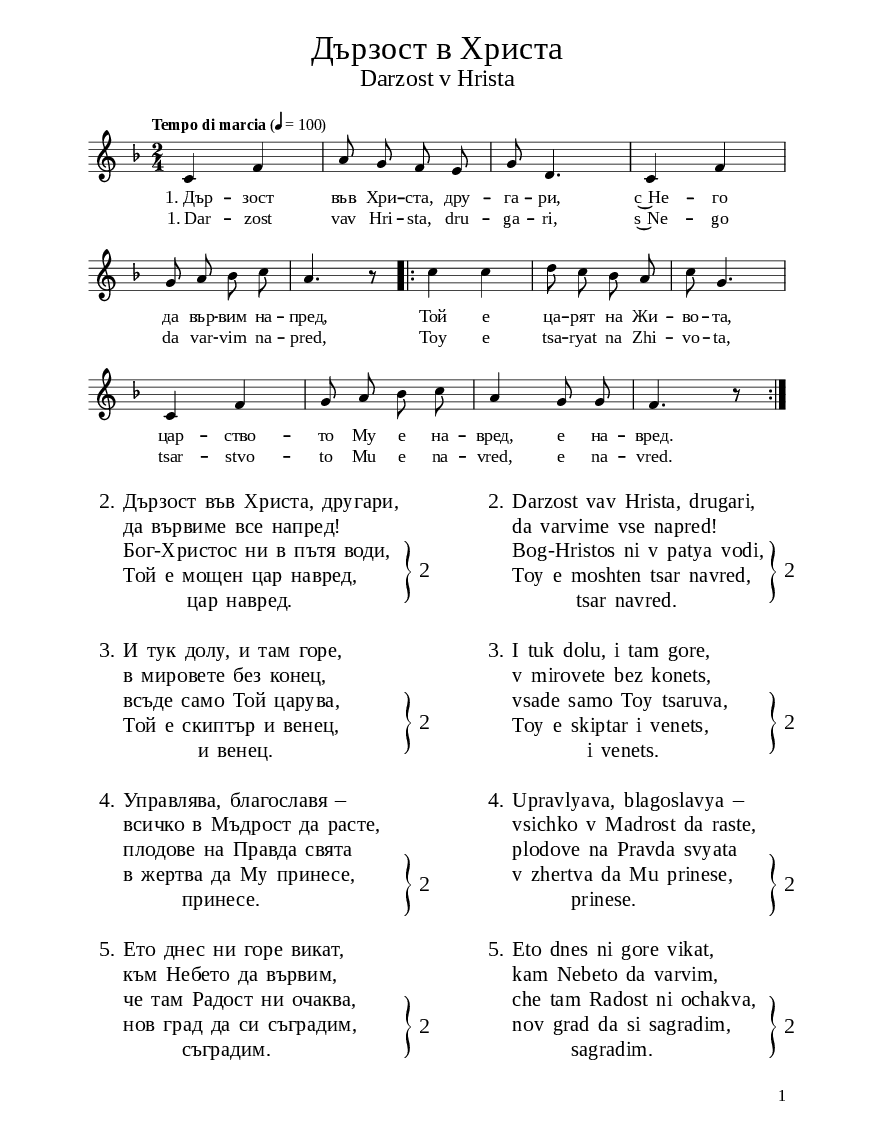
\version "2.24.0"

% include paper part and global functions
\include "include/globals.ily"


"rightBraces052_1" = \markup {
  \column {
    % repeat braces
    \translate #'(0 . -6.2 )
    \right-brace #30

    \translate #'(0 . -11.6 )
    \right-brace #30

    \translate #'(0 . -12.6 )
    \right-brace #30

    \translate #'(0 . -10.7 )
    \right-brace #30

  }
  \column {
    % repeat numbers
    \translate #'(0 . -6.7 )
    2

    \translate #'(0 . -14.6 )
    2

    \translate #'(0 . -15.6 )
    2

    \translate #'(0 . -13.7)
    2



  }
}

"rightBraces052_2" = \markup {
  \column {
    % repeat braces


    \translate #'(0 . -6.4 )
    \right-brace #30

    \translate #'(0 . -12.3 )
    \right-brace #30

    \translate #'(0 . -11 )
    \right-brace #30


  }
  \column {
    % repeat numbers

    \translate #'(0 . -7.2 )
    2

    \translate #'(0 . -14.7 )
    2

    \translate #'(0 . -15.0 )
    2


  }
}

\bookpart {
  \include "include/bookpart-paper.ily"
  \score {
    \include "include/score-layout.ily"

    \new Voice \absolute  {
      \clef treble
      \key f \major
      \time 2/4
      \tempoFunc "Tempo di marcia" 4 "100"
      \autoBeamOff
      \autoBeamOff
      c'4 f' | a'8 g' f' e' | g'8 d'4. | c'4 f' \break |
      g'8 a' bes' c'' | a'4. r8 \repeat volta 2 {
        | c''4 c'' | d''8 c'' bes' a' | c''8 g'4. \break |
        c'4  f'4 | g'8 a' bes' c'' a'4 g'8 g' | f'4. r8
      } \break
    }

    \addlyrics {
      "1. Дър" -- зост във Хри -- ста, дру -- га -- ри, с~Не -- го
      да вър -- вим на -- пред, Той е ца -- рят на Жи -- во -- та,
      цар -- ство -- то Му е на -- вред, е на -- вред.
    }

    \addlyrics {
      "1. Dar" -- zost vav Hri -- sta, dru -- ga -- ri, s~Ne -- go
      da var -- vim na -- pred, Toy e tsa -- ryat na Zhi -- vo -- ta,
      tsar -- stvo -- to Mu e na -- vred, e na -- vred.
    }

    \header {
      title = \titleFunc "Дързост в Христа" "Darzost v Hrista"
    }

    \midi{}

  } % score

  \markup \fontsize #bgCoupletFontSize {
    \hspace #1
    \override #`(baseline-skip . ,bgCoupletBaselineSkip)
    \column {


      \line {   2.  Дързост във Христа, другари,}

      \line {   "   " да вървиме все напред!}

      \line {   "   " Бог-Христос ни в пътя води,}

      \line {   "   " Той е мощен цар навред,}

      \line {   "               " цар навред.}
      \line {   "   "}

      \line {   3.  И тук долу, и там горе, }

      \line {   "   " в мировете без конец, }

      \line {   "   " всъде само Той царува, }

      \line {   "   " Той е скиптър и венец, }

      \line {   "                 " и венец. }
      \line {   "   "}
      \line {   4.  Управлява, благославя – }

      \line {   "   " всичко в Мъдрост да расте, }

      \line {   "   " плодове на Правда свята }

      \line {   "   " в жертва да Му принесе, }

      \line {   "              " принесе. }

      \line {   "   "}


      \line {   5. Ето днес ни горе викат, }

      \line {   "   " към Небето да вървим, }

      \line {   "   " че там Радост ни очаква, }

      \line {   "   " нов град да си съградим, }

      \line {   "              " съградим. }

      \line {   "   "}

    }\"rightBraces052_1"
    \hspace #5
    \override #`(baseline-skip . ,bgCoupletBaselineSkip)
    \column {

      \line {   2.  Darzost vav Hrista, drugari,}

      \line {   "   " da varvime vse napred!}

      \line {   "   " Bog-Hristos ni v patya vodi,}

      \line {   "   " Toy e moshten tsar navred,}

      \line {   "               " tsar navred.}
      \line {   "   "}


      \line {   3.  I tuk dolu, i tam gore, }

      \line {   "   " v mirovete bez konets, }

      \line {   "   " vsade samo Toy tsaruva, }

      \line {   "   " Toy e skiptar i venets, }

      \line {   "                 " i venets. }

      \line {   "   "}
      \line {   4.  Upravlyava, blagoslavya – }

      \line {   "   " vsichko v Madrost da raste, }

      \line {   "   " plodove na Pravda svyata }

      \line {   "   " v zhertva da Mu prinese, }

      \line {   "              " prinese. }

      \line {   "   "}


      \line {   5. Eto dnes ni gore vikat, }

      \line {   "   " kam Nebeto da varvim, }

      \line {   "   " che tam Radost ni ochakva, }

      \line {   "   " nov grad da si sagradim, }

      \line {   "              " sagradim. }

      \line {   "   "}
    } \"rightBraces052_1" %column
  } % markup

  \pageBreak

  \markup \fontsize #bgCoupletFontSize {
    \hspace #1
    \override #`(baseline-skip . ,bgCoupletBaselineSkip)
    \column {



      \line {   6. От смъртта се не плашете, }

      \line {   "   " не загива същността, }

      \line {   "   " туй, що смърт зовеме тука, }

      \line {   "   " за Небето е врата, }

      \line {   "              " е врата. }

      \line {   "   "}


      \line {   7. С радост и хвалебни песни }

      \line {   "   " ще прекрачим нейни праг, }

      \line {   "   " а отвъд Христос ни чака, }

      \line {   "   " все тъй кротък, все тъй благ, }

      \line {   "            " все тъй благ. }

      \line {   "   "}


      \line {   8. И там Той ще ни научи, }

      \line {   "   " тленното как да не тлей, }

      \line {   "   " как с телото си човека }

      \line {   "   " вечно може да живей, }

      \line {   "             " да живей. }

    }
    \"rightBraces052_2"
    \hspace #5
    \override #`(baseline-skip . ,bgCoupletBaselineSkip)
    \column {


      \line {   6. Ot smartta se ne plashete, }

      \line {   "   " ne zagiva sashtnostta, }

      \line {   "   " tuy, shto smart zoveme tuka, }

      \line {   "   " za Nebeto e vrata, }

      \line {   "              " e vrata. }

      \line {   "   "}


      \line {   7. S radost i hvalebni pesni }

      \line {   "   " shte prekrachim neyni prag, }

      \line {   "   " a otvad Hristos ni chaka, }

      \line {   "   " vse tay krotak, vse tay blag, }

      \line {   "            " vse tay blag. }

      \line {   "   "}


      \line {   8. I tam Toy shte ni nauchi, }

      \line {   "   " tlennoto kak da ne tley, }

      \line {   "   " kak s teloto si choveka }

      \line {   "   " vechno mozhe da zhivey, }

      \line {   "             " da zhivey. }

    } %column
    \"rightBraces052_2"
  } % markup

  \markup \empty-three

  % include foreign translation(s) of the song
  \version "2.24.1"

\markup \fill-line { \fontsize #deTitleFontSize "Kühnheit in Christus" }
\markup \null
\markup \null
\markup \fontsize #+1.8 {
 
  \override #`(baseline-skip . ,deCoupletBaselineSkip)

  \column {

    \line {  1. Kühnheit in Christus, Freunde, }

    \line { "   "auf dass wir mit ihm vorwärts gehen,}

    \line { "   "er ist der König des Lebens, }

    \line { "   "sein Königreich ist überall, ist überall.}
    \line { " " }
    \line { 2. Kühnheit in Christus, Freunde,}

    \line { "   "auf dass wir immer vorwärts gehen!}

    \line { "   "Gott-Christus führt uns auf dem Weg,}

    \line { "   "Er ist der mächtige König überall,}

    \line { "   " "   "König überall.}
    \line { " " }
    \line { 3. Und hier unten, und dort oben,}

    \line { "   "in den Universen ohne Ende,}

    \line { "   "überall herrscht nur Er,}

    \line { "   "Er ist das Zepter und die Krone,}

    \line { "   " "   "und die Krone.}
    \line { " " }
    \line { 4. Er herrscht, segnet  –}

    \line { "   "auf dass alles in Weisheit gedeiht,}

    \line { "   "auf dass wir Ihm die Früchte}

    \line { "   "  der heiligen Gerechtigkeit }

    \line { "   "als Opfer bringen, bringen.}

  }
  \hspace #1
  \override #`(baseline-skip . ,deCoupletBaselineSkip)
  \column {
    \line { 5. Siehe, heute rufen sie uns nach oben,}

    \line { "   "auf dass wir zum Himmel fahren,}

    \line { "   "weil uns dort die Freude erwartet –}

    \line { "   "auf dass wir eine neue Stadt errichten,}

    \line { "   "errichten.}
    \line { " " }
    \line { 6. Fürchtet euch nicht vor dem Tod,}

    \line { "   "die Wesenheit vergeht nicht,}

    \line { "   "das, was wir hier Tod nennen,}

    \line { "   "ist für den Himmel ein Tor,}

    \line { "   " "  " ist ein Tor.}
    \line { " " }
    \line { 7. Mit Freude und mit Lobeshymnen}

    \line { "   "werden wir seine Schwelle übertreten,}

    \line { "   "und jenseits erwartet uns Christus}

    \line { "   "immer so sanft, immer so gütig,}

    \line { "   " "   "immer so gütig.}
    \line { " " }
    \line { 8. Und dort wird er uns lehren}

    \line { "   "wie das Vergängliche nicht vergeht,}

    \line { "   "wie der Mensch mit seinem Körper}

    \line { "   "ewig leben soll,}

    \line { "   "leben soll.}

  }
}


} % bookpart
